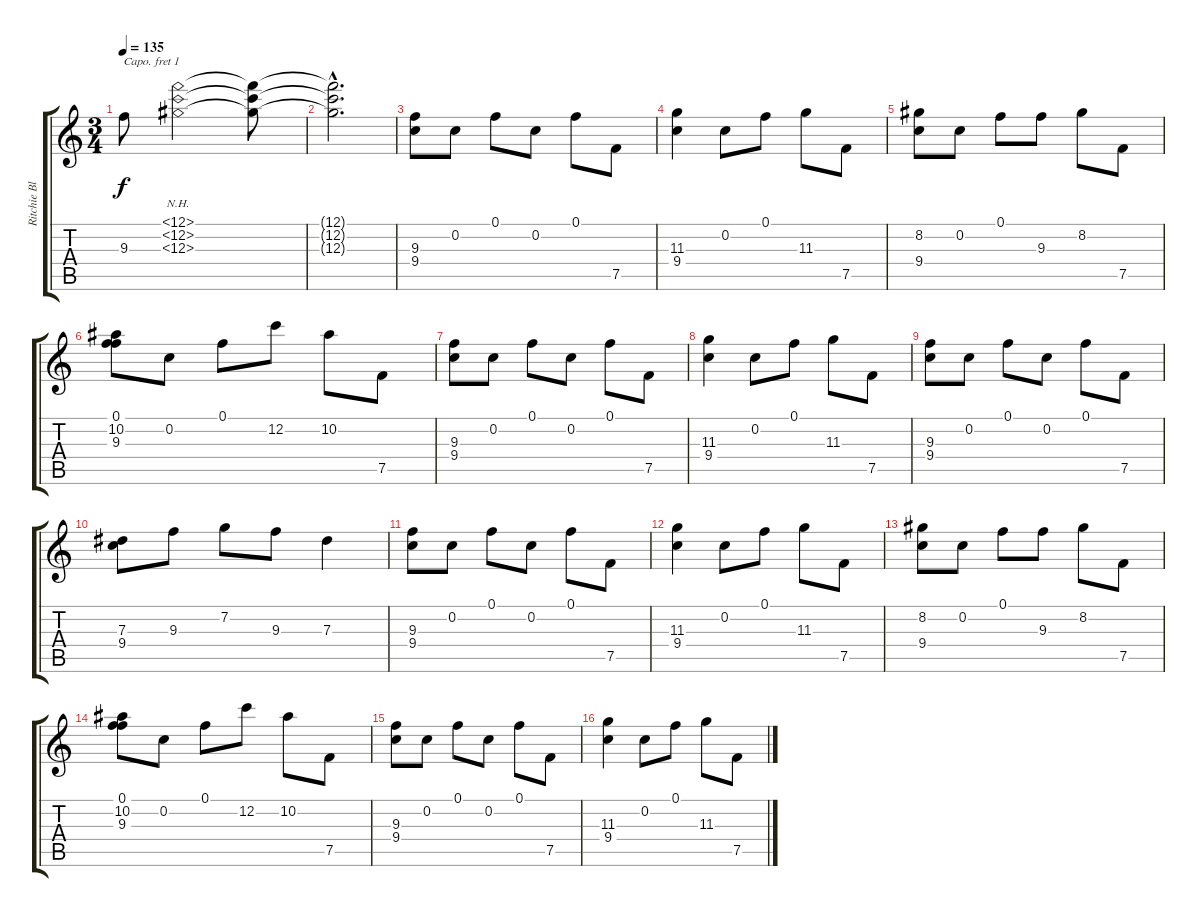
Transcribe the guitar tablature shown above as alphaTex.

\track ("Ritchie Blackmore" "Ritchie Bl") {instrument acousticguitarsteel}
\staff {score tabs}
\capo 1
\tuning (E4 B3 G3 D3 A2 E2) {hide}
\ts (3 4)
\tempo 135
\clef g2
\ks c
9.3{t}.8{dy f} (12.1{nh} 12.2{nh} 12.3{nh}).2 (12.1{t} 12.2{t} 12.3{t}).8 |
(12.1{hac t} 12.2{hac t} 12.3{hac t}).2{d} |
(9.3 9.4).8 0.2.8 0.1.8 0.2.8 0.1.8 7.5.8 |
(11.3 9.4).4 0.2.8 0.1.8 11.3.8 7.5.8 |
(8.2 9.4).8 0.2.8 0.1.8 9.3.8 8.2.8 7.5.8 |
(0.1 10.2 9.3).8 0.2.8 0.1.8 12.2.8 10.2.8 7.5.8 |
(9.3 9.4).8 0.2.8 0.1.8 0.2.8 0.1.8 7.5.8 |
(11.3 9.4).4 0.2.8 0.1.8 11.3.8 7.5.8 |
(9.3 9.4).8 0.2.8 0.1.8 0.2.8 0.1.8 7.5.8 |
(7.3 9.4).8 9.3.8 7.2.8 9.3.8 7.3.4 |
(9.3 9.4).8 0.2.8 0.1.8 0.2.8 0.1.8 7.5.8 |
(11.3 9.4).4 0.2.8 0.1.8 11.3.8 7.5.8 |
(8.2 9.4).8 0.2.8 0.1.8 9.3.8 8.2.8 7.5.8 |
(0.1 10.2 9.3).8 0.2.8 0.1.8 12.2.8 10.2.8 7.5.8 |
(9.3 9.4).8 0.2.8 0.1.8 0.2.8 0.1.8 7.5.8 |
(11.3 9.4).4 0.2.8 0.1.8 11.3.8 7.5.8
